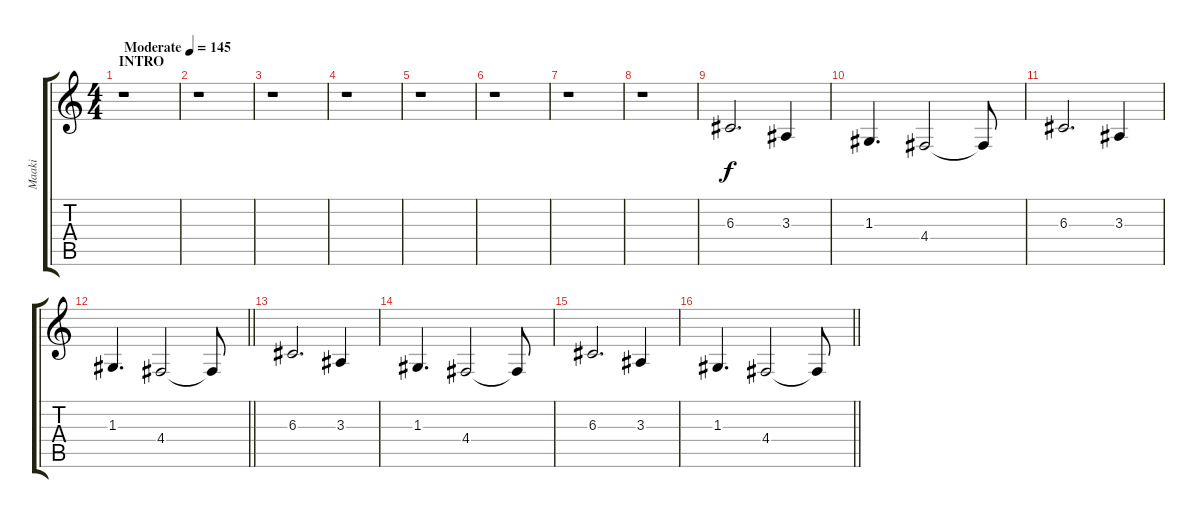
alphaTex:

\track ("Maaki" "Maaki") {instrument sopranosax}
\staff {score tabs}
\tuning (E4 B3 G3 D3 A2 E2) {hide}
\ts (4 4)
\section ("" "INTRO")
\tempo (145 "Moderate")
\clef g2
\ks c
r.1{dy f instrument sopranosax} |
r.1 |
r.1 |
r.1 |
r.1 |
r.1 |
r.1 |
r.1 |
6.3.2{d} 3.3.4 |
1.3.4{d} 4.4.2 4.4{t}.8 |
6.3.2{d} 3.3.4 |
\barLineRight lightlight
1.3.4{d} 4.4.2 4.4{t}.8 |
6.3.2{d} 3.3.4 |
1.3.4{d} 4.4.2 4.4{t}.8 |
6.3.2{d} 3.3.4 |
\barLineRight lightlight
1.3.4{d} 4.4.2 4.4{t}.8
